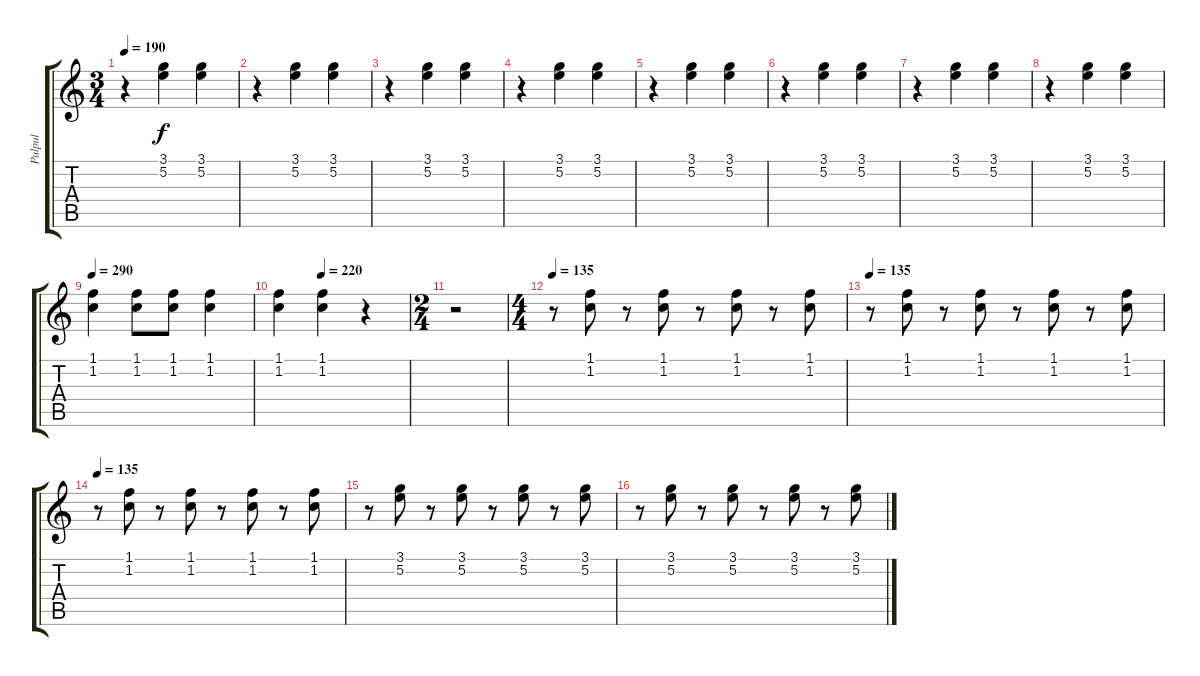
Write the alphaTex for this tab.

\track ("Pulpul" "Pulpul") {instrument electricguitarclean}
\staff {score tabs}
\tuning (E4 B3 G3 D3 A2 E2) {hide}
\ts (3 4)
\tempo 190
\clef g2
\ks c
r.4{dy f} (3.1 5.2).4 (3.1 5.2).4 |
r.4 (3.1 5.2).4 (3.1 5.2).4 |
r.4 (3.1 5.2).4 (3.1 5.2).4 |
r.4 (3.1 5.2).4 (3.1 5.2).4 |
r.4 (3.1 5.2).4 (3.1 5.2).4 |
r.4 (3.1 5.2).4 (3.1 5.2).4 |
r.4 (3.1 5.2).4 (3.1 5.2).4 |
r.4 (3.1 5.2).4 (3.1 5.2).4 |
\tempo 290
(1.1 1.2).4 (1.1 1.2).8 (1.1 1.2).8 (1.1 1.2).4 |
\tempo (220 0.3333333333333333)
(1.1 1.2).4 (1.1 1.2).4 r.4 |
\ts (2 4)
r.2 |
\ts (4 4)
\tempo 135
r.8{volume 7 balance 12 instrument electricguitarmuted} (1.1 1.2).8 r.8 (1.1 1.2).8 r.8 (1.1 1.2).8 r.8 (1.1 1.2).8 |
\tempo 135
r.8 (1.1 1.2).8 r.8 (1.1 1.2).8 r.8 (1.1 1.2).8 r.8 (1.1 1.2).8 |
\tempo 135
r.8 (1.1 1.2).8 r.8 (1.1 1.2).8 r.8 (1.1 1.2).8 r.8 (1.1 1.2).8 |
r.8 (3.1 5.2).8 r.8 (3.1 5.2).8 r.8 (3.1 5.2).8 r.8 (3.1 5.2).8 |
r.8 (3.1 5.2).8 r.8 (3.1 5.2).8 r.8 (3.1 5.2).8 r.8 (3.1 5.2).8
